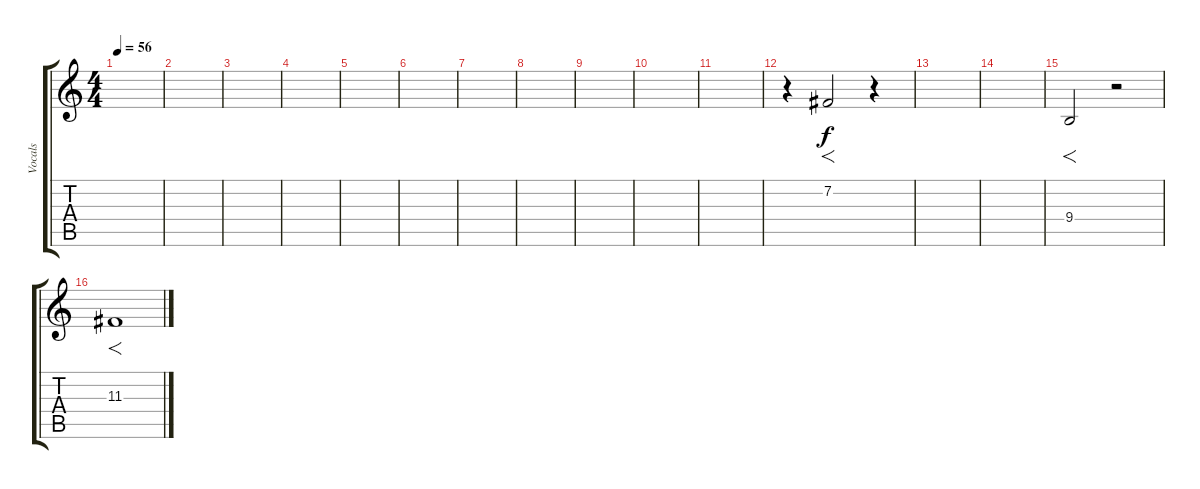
\track ("Vocals" "Vocals") {instrument viola}
\staff {score tabs}
\tuning (E4 B3 G3 D3 A2 E2) {hide}
\ts (4 4)
\tempo 56
\clef g2
\ks c
|
|
|
|
|
|
|
|
|
|
|
r.4 7.2.2{f instrument pad3polysynth} r.4 |
|
|
9.4.2{f instrument pad3polysynth} r.2 |
11.3.1{f volume 4 instrument pad3polysynth}
